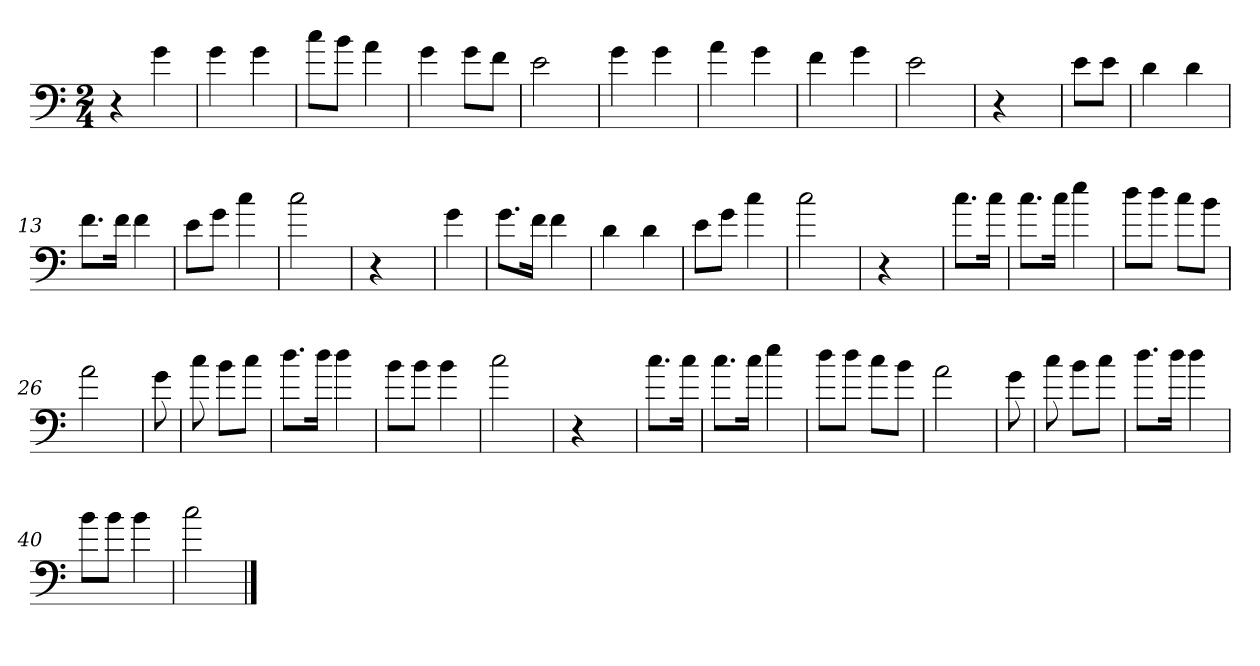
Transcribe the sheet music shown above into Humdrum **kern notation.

**kern
*part1
*staff1
*clefF4
*k[]
*C:
*M2/4
=
4r
4g
=2
4g
4g
=3
8cc\L
8b\J
4a
=4
4g
8g\L
8f\J
=5
2e
=6
4g
4g
=7
4a
4g
=8
4f
4g
=9
2e
=10
4r
=11
8e\L
8e\J
=12
4d
4d
=13
8.f\L
16f\Jk
4f
=14
8e\L
8g\J
4cc
=15
2cc
=16
4r
=17
4g
=18
8.g\L
16f\Jk
4f
=19
4d
4d
=20
8e\L
8g\J
4cc
=21
2cc
=22
4r
=23
8.cc\L
16cc\Jk
=24
8.cc\L
16cc\Jk
4ee
=25
8dd\L
8dd\J
8cc\L
8b\J
=26
2a
=27
8g
=28
8cc
8b\L
8cc\J
=29
8.dd\L
16dd\Jk
4dd
=30
8b\L
8b\J
4b
=31
2cc
=32
4r
=33
8.cc\L
16cc\Jk
=34
8.cc\L
16cc\Jk
4ee
=35
8dd\L
8dd\J
8cc\L
8b\J
=36
2a
=37
8g
=38
8cc
8b\L
8cc\J
=39
8.dd\L
16dd\Jk
4dd
=40
8b\L
8b\J
4b
=41
2cc
==
*-
